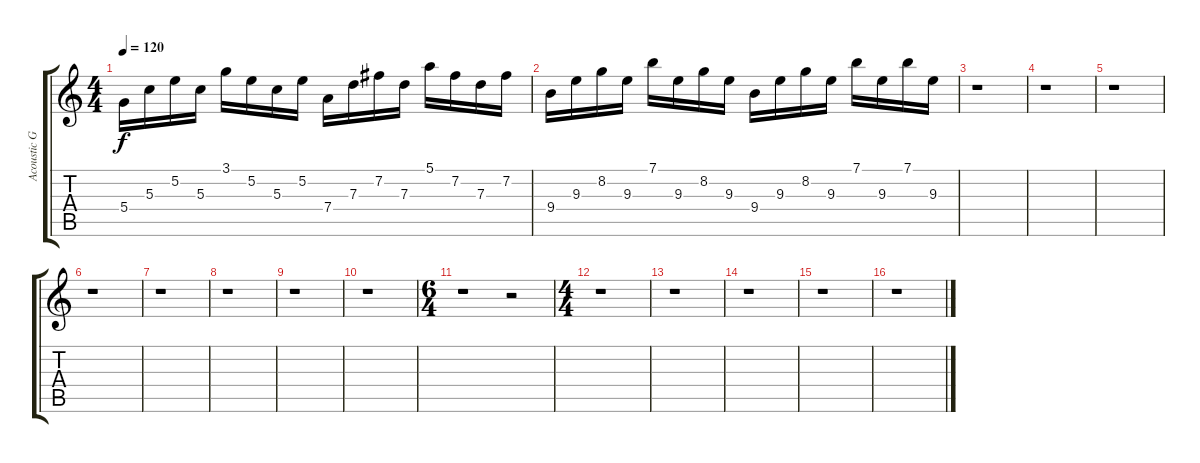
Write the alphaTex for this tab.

\track ("Acoustic Guitar 2" "Acoustic G") {instrument acousticguitarsteel}
\staff {score tabs}
\tuning (E4 B3 G3 D3 A2 E2) {hide}
\ts (4 4)
\tempo 120
\clef g2
\ks c
5.4.16{dy f} 5.3.16 5.2.16 5.3.16 3.1.16 5.2.16 5.3.16 5.2.16 7.4.16 7.3.16 7.2.16 7.3.16 5.1.16 7.2.16 7.3.16 7.2.16 |
9.4.16 9.3.16 8.2.16 9.3.16 7.1.16 9.3.16 8.2.16 9.3.16 9.4.16 9.3.16 8.2.16 9.3.16 7.1.16 9.3.16 7.1.16 9.3.16 |
r.1 |
r.1 |
r.1 |
r.1 |
r.1 |
r.1 |
r.1 |
r.1 |
\ts (6 4)
r.1 r.2 |
\ts (4 4)
r.1 |
r.1 |
r.1 |
r.1 |
r.1
